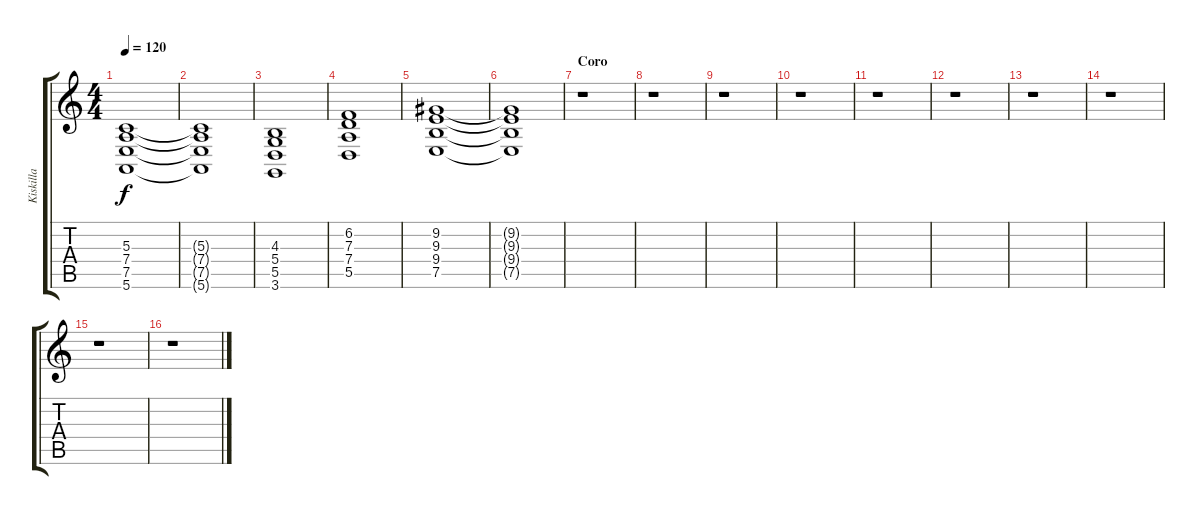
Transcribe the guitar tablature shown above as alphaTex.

\track ("Kiskilla" "Kiskilla") {instrument drawbarorgan}
\staff {score tabs}
\tuning (E4 B3 G3 D3 A2 E2) {hide}
\ts (4 4)
\tempo 120
\clef g2
\ks c
(5.3 7.4 7.5 5.6).1{dy f} |
(5.3{t} 7.4{t} 7.5{t} 5.6{t}).1 |
(4.3 5.4 5.5 3.6).1 |
(6.2 7.3 7.4 5.5).1 |
(9.2 9.3 9.4 7.5).1 |
(9.2{t} 9.3{t} 9.4{t} 7.5{t}).1 |
\section ("" "Coro")
r.1 |
r.1 |
r.1 |
r.1 |
r.1 |
r.1 |
r.1 |
r.1 |
r.1 |
r.1
